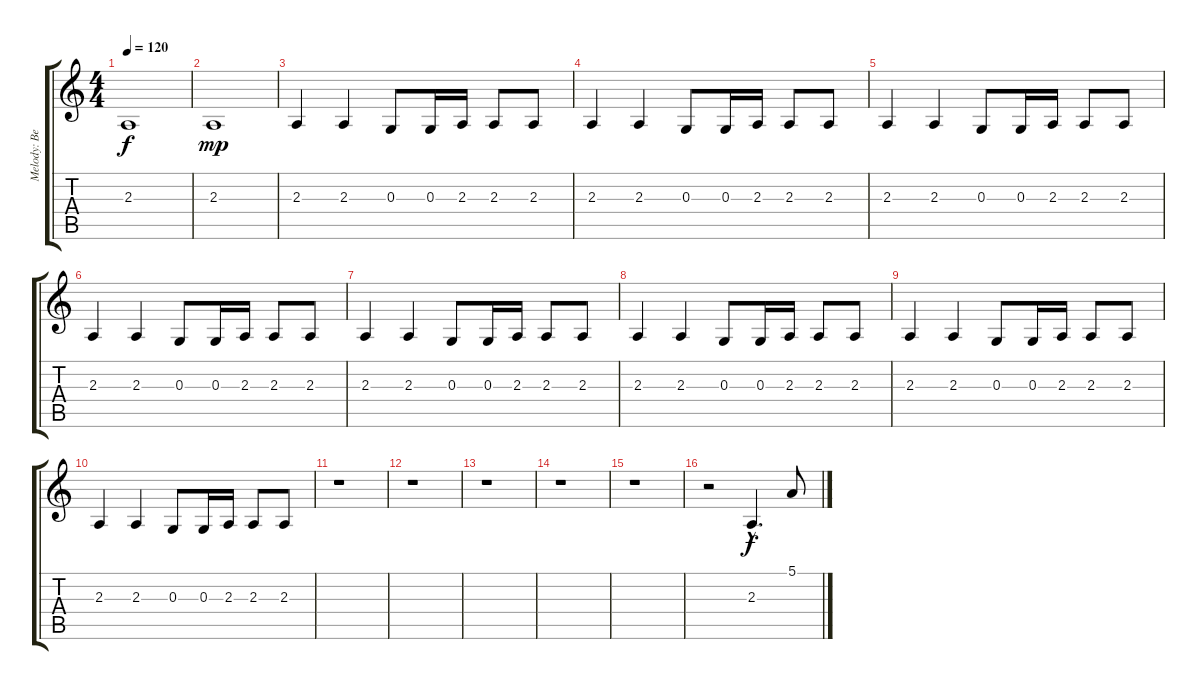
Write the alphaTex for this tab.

\track ("Melody: Bell        " "Melody: Be") {instrument pad1newage}
\staff {score tabs}
\tuning (E4 B3 G3 D3 A2 E2) {hide}
\ts (4 4)
\tempo 120
\clef g2
\ks c
2.3{t}.1{dy f} |
2.3.1{dy mp} |
2.3.4 2.3.4 0.3.8 0.3.16 2.3.16 2.3.8 2.3.8 |
2.3.4 2.3.4 0.3.8 0.3.16 2.3.16 2.3.8 2.3.8 |
2.3.4 2.3.4 0.3.8 0.3.16 2.3.16 2.3.8 2.3.8 |
2.3.4 2.3.4 0.3.8 0.3.16 2.3.16 2.3.8 2.3.8 |
2.3.4 2.3.4 0.3.8 0.3.16 2.3.16 2.3.8 2.3.8 |
2.3.4 2.3.4 0.3.8 0.3.16 2.3.16 2.3.8 2.3.8 |
2.3.4 2.3.4 0.3.8 0.3.16 2.3.16 2.3.8 2.3.8 |
2.3.4 2.3.4 0.3.8 0.3.16 2.3.16 2.3.8 2.3.8 |
r.1 |
r.1 |
r.1 |
r.1 |
r.1 |
r.2 2.3{hac}.4{d dy f} 5.1.8
